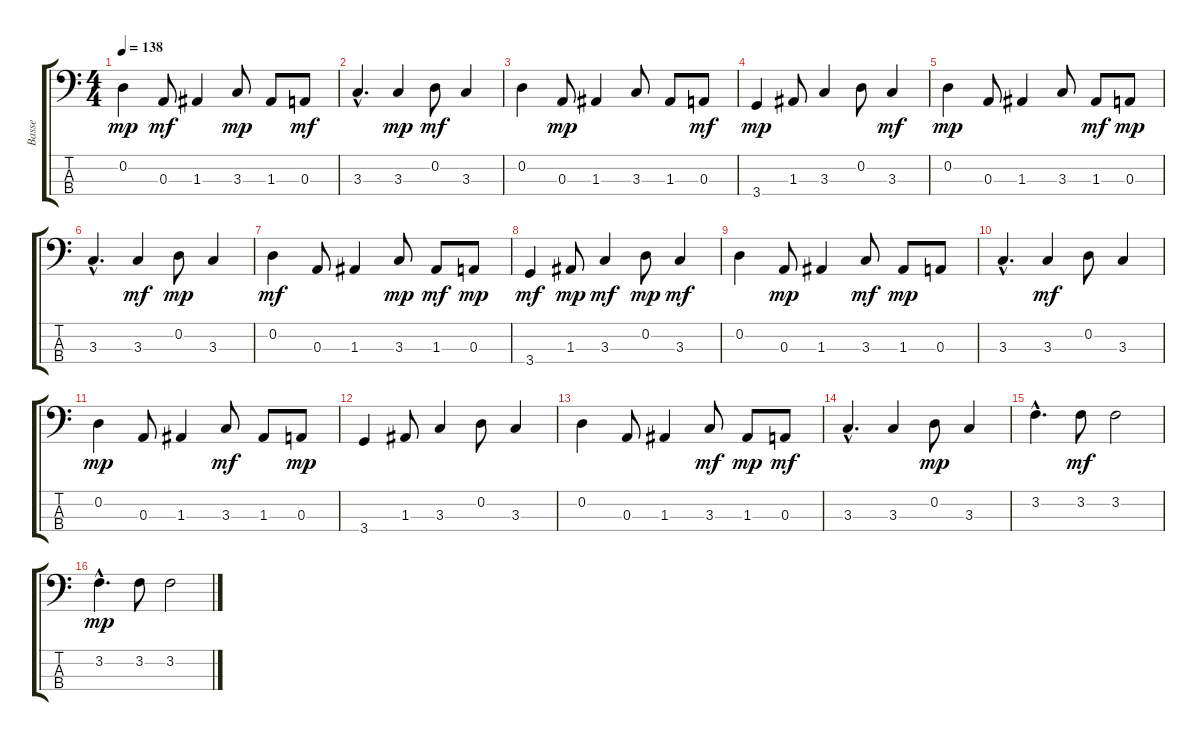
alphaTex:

\track ("Basse" "Basse") {instrument electricbassfinger}
\staff {score tabs}
\tuning (G2 D2 A1 E1) {hide}
\ts (4 4)
\tempo 138
\clef f4
\ks c
0.2.4{dy mp} 0.3.8{dy mf} 1.3.4 3.3.8{dy mp} 1.3.8 0.3.8{dy mf} |
3.3{hac}.4{d} 3.3.4{dy mp} 0.2.8{dy mf} 3.3.4 |
0.2.4 0.3.8{dy mp} 1.3.4 3.3.8 1.3.8 0.3.8{dy mf} |
3.4.4{dy mp} 1.3.8 3.3.4 0.2.8 3.3.4{dy mf} |
0.2.4{dy mp} 0.3.8 1.3.4 3.3.8 1.3.8{dy mf} 0.3.8{dy mp} |
3.3{hac}.4{d} 3.3.4{dy mf} 0.2.8{dy mp} 3.3.4 |
0.2.4{dy mf} 0.3.8 1.3.4 3.3.8{dy mp} 1.3.8{dy mf} 0.3.8{dy mp} |
3.4.4{dy mf} 1.3.8{dy mp} 3.3.4{dy mf} 0.2.8{dy mp} 3.3.4{dy mf} |
0.2.4 0.3.8{dy mp} 1.3.4 3.3.8{dy mf} 1.3.8{dy mp} 0.3.8 |
3.3{hac}.4{d} 3.3.4{dy mf} 0.2.8 3.3.4 |
0.2.4{dy mp} 0.3.8 1.3.4 3.3.8{dy mf} 1.3.8 0.3.8{dy mp} |
3.4.4 1.3.8 3.3.4 0.2.8 3.3.4 |
0.2.4 0.3.8 1.3.4 3.3.8{dy mf} 1.3.8{dy mp} 0.3.8{dy mf} |
3.3{hac}.4{d} 3.3.4 0.2.8{dy mp} 3.3.4 |
3.2{hac}.4{d} 3.2.8{dy mf} 3.2.2 |
3.2{hac}.4{d dy mp} 3.2.8 3.2.2
